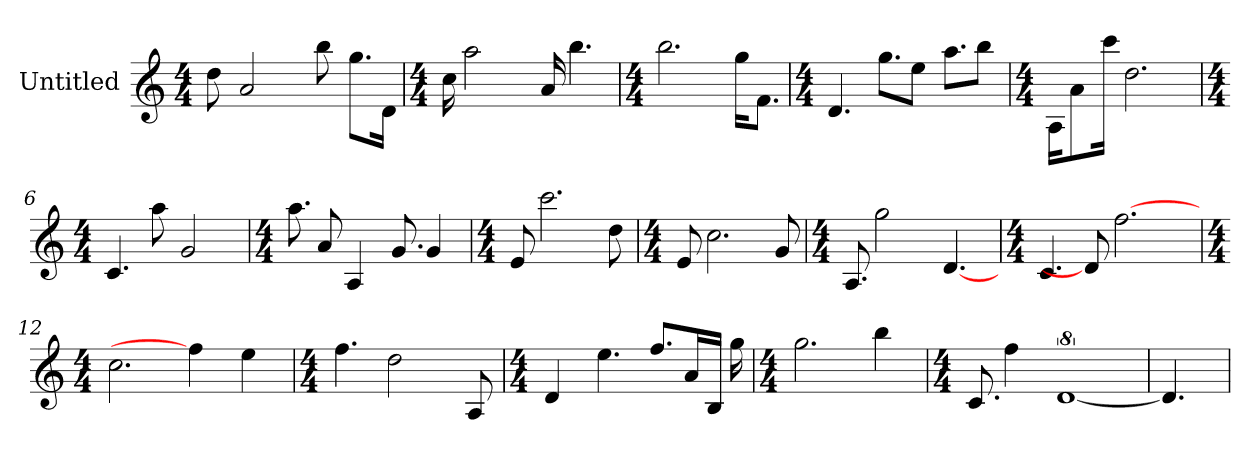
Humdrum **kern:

**kern
*part1
*staff1
*I"Untitled
*k[]
*C:
*M4/4
=1
8dd
2a
8bb
!LO:N:vis=8.
8ggL
16dJk
=2
*k[]
*C:
*M4/4
16cc
2aa
16a
!LO:N:vis=4.
4bb
=3
*k[]
*C:
*M4/4
!LO:N:vis=2.
2bb
16ggKL
!LO:N:vis=8.
8fJ
=4
*k[]
*C:
*M4/4
!LO:N:vis=4.
4d
!LO:N:vis=8.
8ggL
8eeJ
!LO:N:vis=8.
8aaL
8bbJ
=5
*k[]
*C:
*M4/4
16AKL
8a
16cccJk
!LO:N:vis=2.
2dd
=6
*k[]
*C:
*M4/4
!LO:N:vis=4.
4c
8aa
2g
=7
*k[]
*C:
*M4/4
!LO:N:vis=8.
8aa
8a
4A
!LO:N:vis=8.
8g
4g
=8
*k[]
*C:
*M4/4
8e
!LO:N:vis=2.
2ccc
8dd
=9
*k[]
*C:
*M4/4
8e
!LO:N:vis=2.
2cc
8g
=10
*k[]
*C:
*M4/4
!LO:N:vis=8.
8A
2gg
[4.d
=11
*k[]
*C:
*M4/4
!LO:N:vis=4.
4c
8d]
[2.ff
=12
*k[]
*C:
*M4/4
!LO:N:vis=2.
2cc
4ff]
4ee
=13
*k[]
*C:
*M4/4
!LO:N:vis=4.
4ff
2dd
8A
=14
*k[]
*C:
*M4/4
4d
!LO:N:vis=4.
4ee
!LO:N:vis=8.
8ffL
16aL
16BJJ
16gg
=15
*k[]
*C:
*M4/4
!LO:N:vis=2.
2gg
4bb
=16
*k[]
*C:
*M4/4
!LO:N:vis=8.
8c
4ff
[8%5d
=17
4.d]
=
*-
